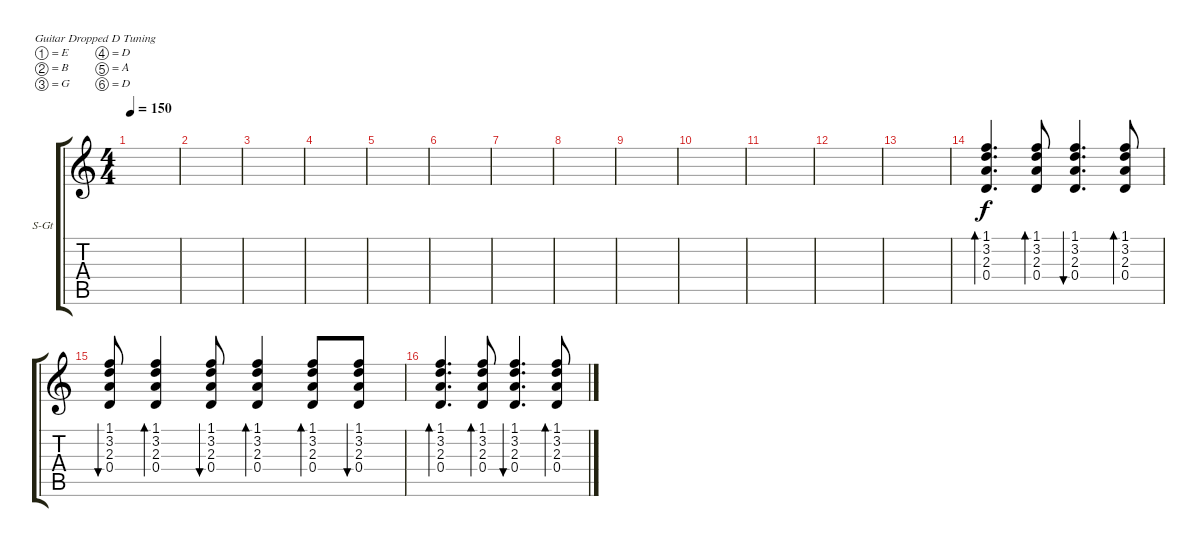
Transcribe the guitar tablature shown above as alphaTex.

\defaultSystemsLayout 4
\bracketExtendMode groupsimilarinstruments
\firstSystemTrackNameOrientation horizontal
\otherSystemsTrackNameOrientation horizontal
\track ("Steel Guitar" "S-Gt") {instrument acousticguitarsteel}
\staff {score tabs}
\tuning (E4 B3 G3 D3 A2 D2)
\ts (4 4)
\tempo 150
\clef g2
\scale
0.333333
\ks c
|
\scale
0.333333 |
\scale
0.333333 |
\scale
0.333333 |
\scale
0.333333 |
\scale
0.333333 |
\scale
0.333333 |
\scale
0.333333 |
\scale
0.333333 |
\scale
0.333333 |
\scale
0.333333 |
\scale
0.333333 |
\scale
0.333333 |
\scale
0.333333 (1.1 3.2 2.3 0.4).4{d bd 57} (0.4 1.1 3.2 2.3).8{bd 56} (0.4 1.1 3.2 2.3).4{d bu 55} (0.4 1.1 3.2 2.3).8{bd 54} |
\scale
0.333333 (0.4 1.1 3.2 2.3).8{bu 53} (0.4 1.1 3.2 2.3).4{bd 52} (0.4 1.1 3.2 2.3).8{bu 51} (0.4 1.1 3.2 2.3).4{bd 51} (0.4 1.1 3.2 2.3).8{bd 51} (0.4 1.1 3.2 2.3).8{bu 51} |
\scale
0.333333 (1.1 3.2 2.3 0.4).4{d bd 57} (0.4 1.1 3.2 2.3).8{bd 56} (0.4 1.1 3.2 2.3).4{d bu 55} (0.4 1.1 3.2 2.3).8{bd 54}
